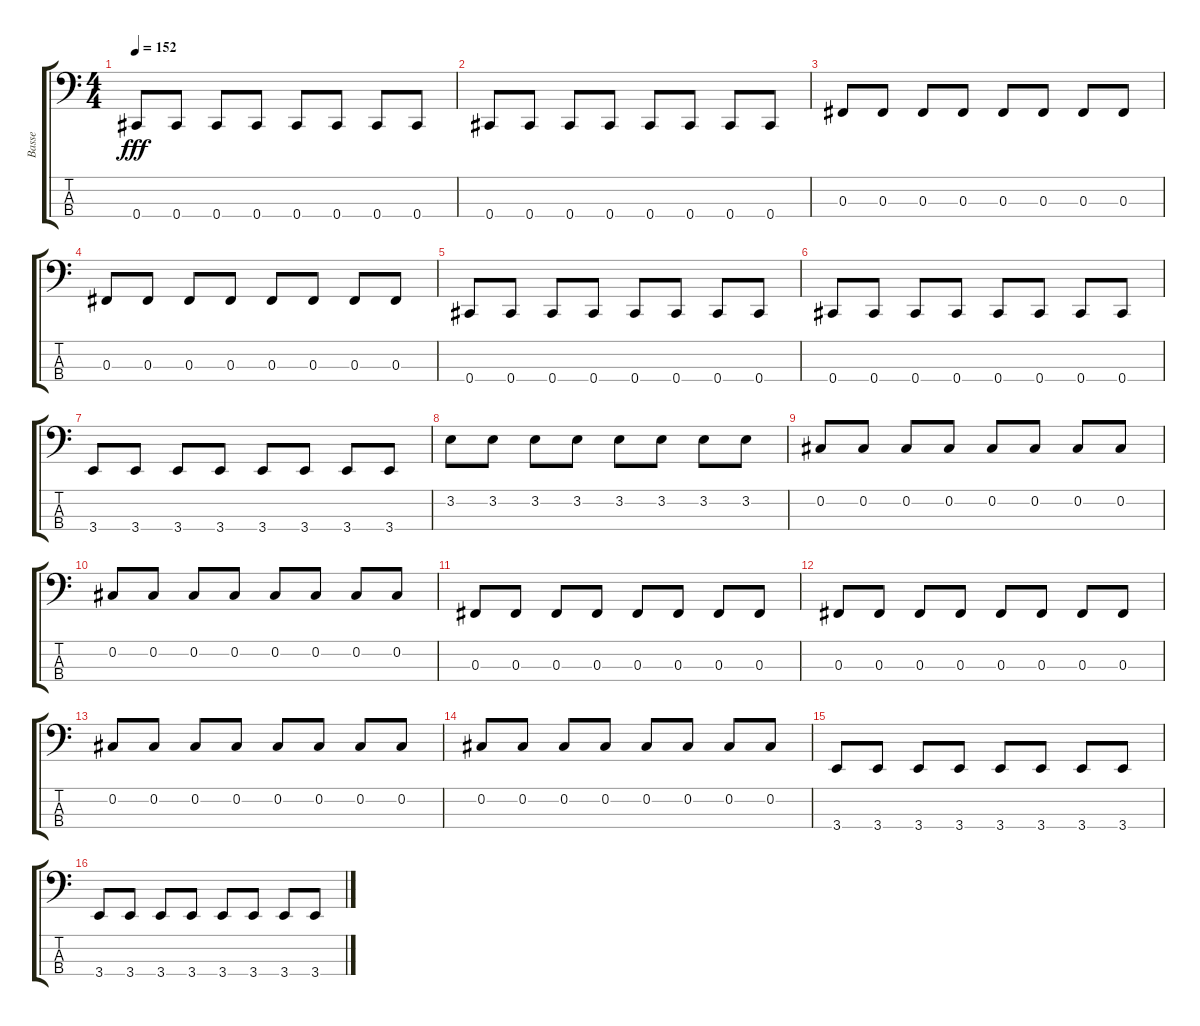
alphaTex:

\track ("Basse" "Basse") {instrument electricbassfinger}
\staff {score tabs}
\tuning (Gb2 Db2 Gb1 Db1) {hide}
\ts (4 4)
\section ("" "")
\tempo 152
\clef f4
\ks c
0.4.8{dy fff volume 16} 0.4.8 0.4.8 0.4.8 0.4.8 0.4.8 0.4.8 0.4.8 |
0.4.8 0.4.8 0.4.8 0.4.8 0.4.8 0.4.8 0.4.8 0.4.8 |
0.3.8 0.3.8 0.3.8 0.3.8 0.3.8 0.3.8 0.3.8 0.3.8 |
0.3.8 0.3.8 0.3.8 0.3.8 0.3.8 0.3.8 0.3.8 0.3.8 |
0.4.8{volume 16} 0.4.8 0.4.8 0.4.8 0.4.8 0.4.8 0.4.8 0.4.8 |
0.4.8 0.4.8 0.4.8 0.4.8 0.4.8 0.4.8 0.4.8 0.4.8 |
3.4.8 3.4.8 3.4.8 3.4.8 3.4.8 3.4.8 3.4.8 3.4.8 |
\section ("" "")
3.2.8 3.2.8 3.2.8 3.2.8 3.2.8 3.2.8 3.2.8 3.2.8 |
0.2.8{volume 16} 0.2.8 0.2.8 0.2.8 0.2.8 0.2.8 0.2.8 0.2.8 |
0.2.8 0.2.8 0.2.8 0.2.8 0.2.8 0.2.8 0.2.8 0.2.8 |
0.3.8 0.3.8 0.3.8 0.3.8 0.3.8 0.3.8 0.3.8 0.3.8 |
0.3.8 0.3.8 0.3.8 0.3.8 0.3.8 0.3.8 0.3.8 0.3.8 |
0.2.8{volume 16} 0.2.8 0.2.8 0.2.8 0.2.8 0.2.8 0.2.8 0.2.8 |
0.2.8 0.2.8 0.2.8 0.2.8 0.2.8 0.2.8 0.2.8 0.2.8 |
3.4.8 3.4.8 3.4.8 3.4.8 3.4.8 3.4.8 3.4.8 3.4.8 |
3.4.8 3.4.8 3.4.8 3.4.8 3.4.8 3.4.8 3.4.8 3.4.8
